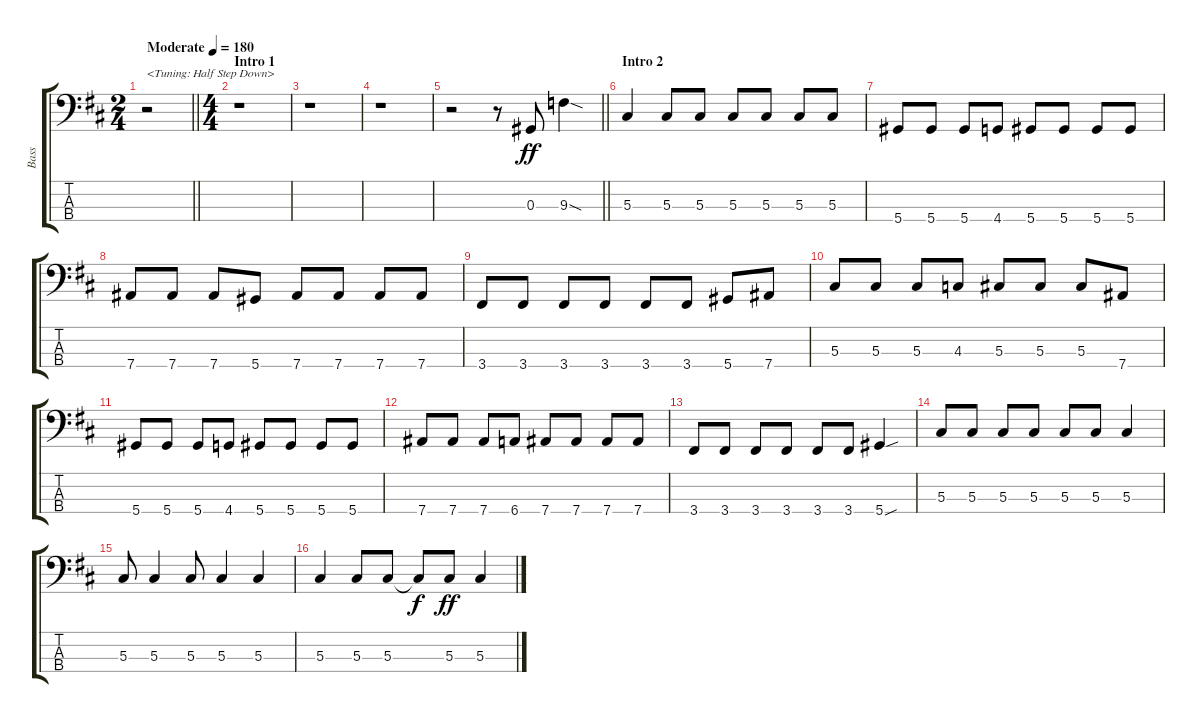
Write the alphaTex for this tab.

\track ("Bass" "Bass") {instrument electricbasspick}
\staff {score tabs}
\tuning (Gb2 Db2 Ab1 Eb1) {hide}
\ts (2 4)
\tempo (180 "Moderate")
\clef f4
\barLineRight lightlight
\ks d
r.2{txt "<Tuning: Half Step Down>" dy ff instrument electricbasspick} |
\ts (4 4)
\section ("" "Intro 1")
r.1 |
r.1 |
r.1 |
\barLineRight lightlight
r.2 r.8 0.3.8 9.3{sod}.4 |
\section ("" "Intro 2")
5.3.4 5.3.8 5.3.8 5.3.8 5.3.8 5.3.8 5.3.8 |
5.4.8 5.4.8 5.4.8 4.4.8 5.4.8 5.4.8 5.4.8 5.4.8 |
7.4.8 7.4.8 7.4.8 5.4.8 7.4.8 7.4.8 7.4.8 7.4.8 |
3.4.8 3.4.8 3.4.8 3.4.8 3.4.8 3.4.8 5.4.8 7.4.8 |
5.3.8 5.3.8 5.3.8 4.3.8 5.3.8 5.3.8 5.3.8 7.4.8 |
5.4.8 5.4.8 5.4.8 4.4.8 5.4.8 5.4.8 5.4.8 5.4.8 |
7.4.8 7.4.8 7.4.8 6.4.8 7.4.8 7.4.8 7.4.8 7.4.8 |
3.4.8 3.4.8 3.4.8 3.4.8 3.4.8 3.4.8 5.4{sou}.4 |
5.3.8 5.3.8 5.3.8 5.3.8 5.3.8 5.3.8 5.3.4 |
5.3.8 5.3.4 5.3.8 5.3.4 5.3.4 |
5.3.4 5.3.8 5.3.8 5.3{t}.8{dy f} 5.3.8{dy ff} 5.3.4
